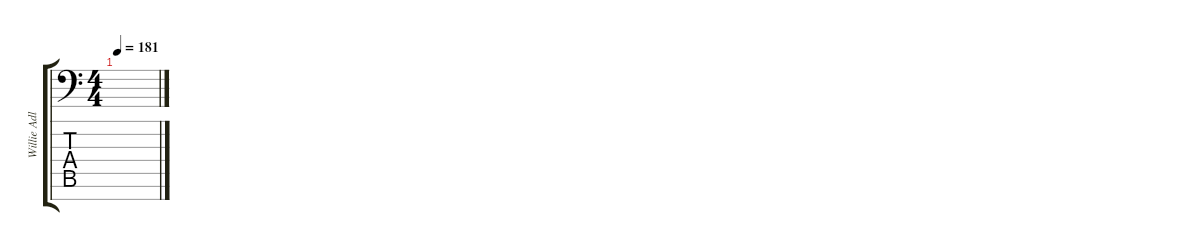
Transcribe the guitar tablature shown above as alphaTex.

\track ("Willie Adler - Rhythm Guitar (" "Willie Adl") {instrument overdrivenguitar}
\staff {score tabs}
\tuning (E4 B3 G3 D3 A2 D2 C-1) {hide}
\ts (4 4)
\tempo 181
\clef f4
\ks c
